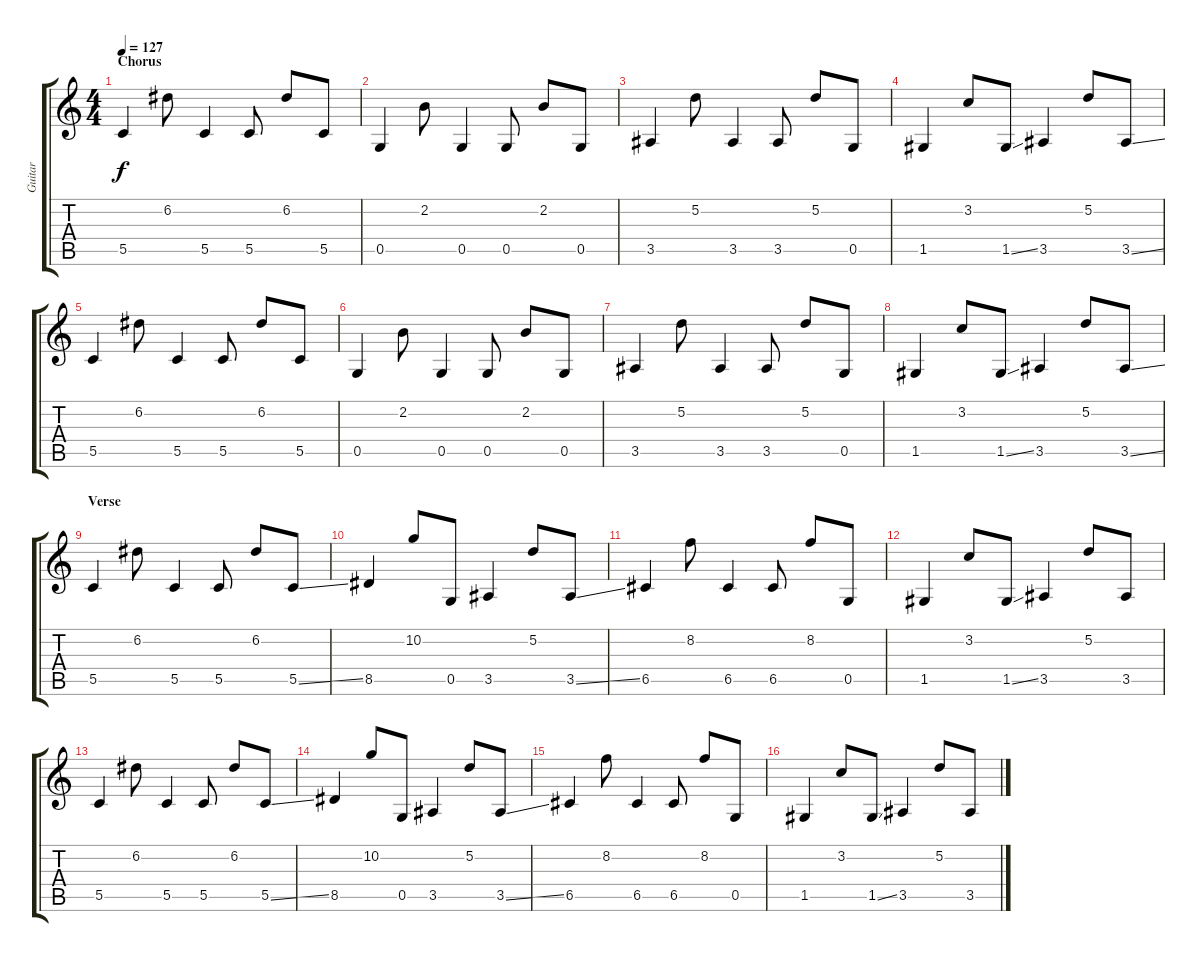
\track ("Guitar" "Guitar") {instrument acousticguitarsteel}
\staff {score tabs}
\tuning (D4 A3 F3 C3 G2 C2) {hide}
\ts (4 4)
\section ("" "Chorus")
\tempo 127
\clef g2
\ks c
5.5.4{dy f} 6.2.8 5.5.4 5.5.8 6.2.8 5.5.8 |
0.5.4 2.2.8 0.5.4 0.5.8 2.2.8 0.5.8 |
3.5.4 5.2.8 3.5.4 3.5.8 5.2.8 0.5.8 |
1.5.4 3.2.8 1.5{ss}.8 3.5.4 5.2.8 3.5{ss}.8 |
5.5.4 6.2.8 5.5.4 5.5.8 6.2.8 5.5.8 |
0.5.4 2.2.8 0.5.4 0.5.8 2.2.8 0.5.8 |
3.5.4 5.2.8 3.5.4 3.5.8 5.2.8 0.5.8 |
1.5.4 3.2.8 1.5{ss}.8 3.5.4 5.2.8 3.5{ss}.8 |
\section ("" "Verse")
5.5.4 6.2.8 5.5.4 5.5.8 6.2.8 5.5{ss}.8 |
8.5.4 10.2.8 0.5.8 3.5.4 5.2.8 3.5{ss}.8 |
6.5.4 8.2.8 6.5.4 6.5.8 8.2.8 0.5.8 |
1.5.4 3.2.8 1.5{ss}.8 3.5.4 5.2.8 3.5.8 |
5.5.4 6.2.8 5.5.4 5.5.8 6.2.8 5.5{ss}.8 |
8.5.4 10.2.8 0.5.8 3.5.4 5.2.8 3.5{ss}.8 |
6.5.4 8.2.8 6.5.4 6.5.8 8.2.8 0.5.8 |
1.5.4 3.2.8 1.5{ss}.8 3.5.4 5.2.8 3.5.8
